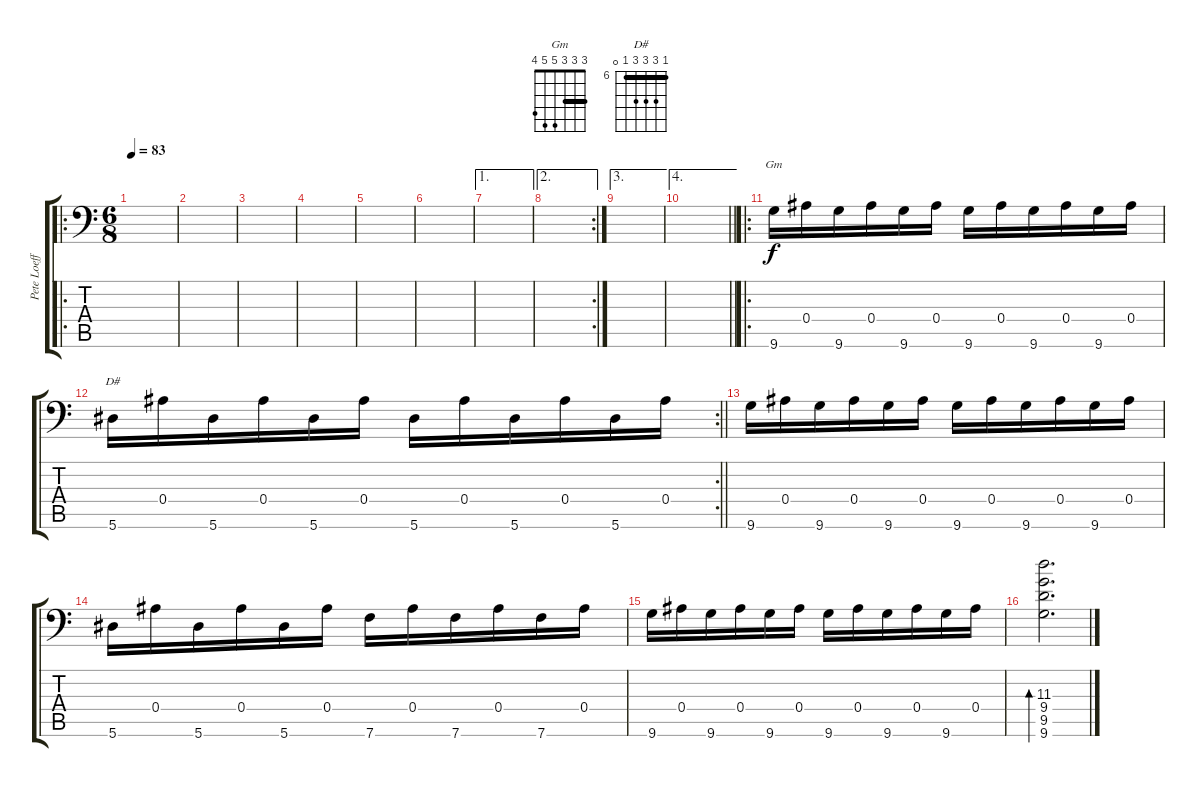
\track ("Pete Loeffler (Clean)" "Pete Loeff") {instrument electricguitarclean}
\staff {score tabs}
\tuning (C4 G3 Eb3 Bb2 F2 Bb1) {hide}
\chord ("Gm" 3 3 3 5 5 4) {barre 3}
\chord ("D#" 6 8 8 8 6 0) {firstfret 6 barre 6}
\ro
\ts (6 8)
\tempo 83
\clef f4
\ks c
|
|
|
|
|
|
\ae 1
|
\ae 2
\rc 2
|
\ae 3
|
\ae 4
\barLineRight lightlight
|
\ro
9.6.16{ch "Gm"} 0.4.16 9.6.16 0.4.16 9.6.16 0.4.16 9.6.16 0.4.16 9.6.16 0.4.16 9.6.16 0.4.16 |
\rc 2
\barLineRight lightlight
5.6.16{ch "D#"} 0.4.16 5.6.16 0.4.16 5.6.16 0.4.16 5.6.16 0.4.16 5.6.16 0.4.16 5.6.16 0.4.16 |
9.6.16 0.4.16 9.6.16 0.4.16 9.6.16 0.4.16 9.6.16 0.4.16 9.6.16 0.4.16 9.6.16 0.4.16 |
5.6.16 0.4.16 5.6.16 0.4.16 5.6.16 0.4.16 7.6.16 0.4.16 7.6.16 0.4.16 7.6.16 0.4.16 |
9.6.16 0.4.16 9.6.16 0.4.16 9.6.16 0.4.16 9.6.16 0.4.16 9.6.16 0.4.16 9.6.16 0.4.16 |
(11.3 9.4 9.5 9.6).2{d bd 60}
